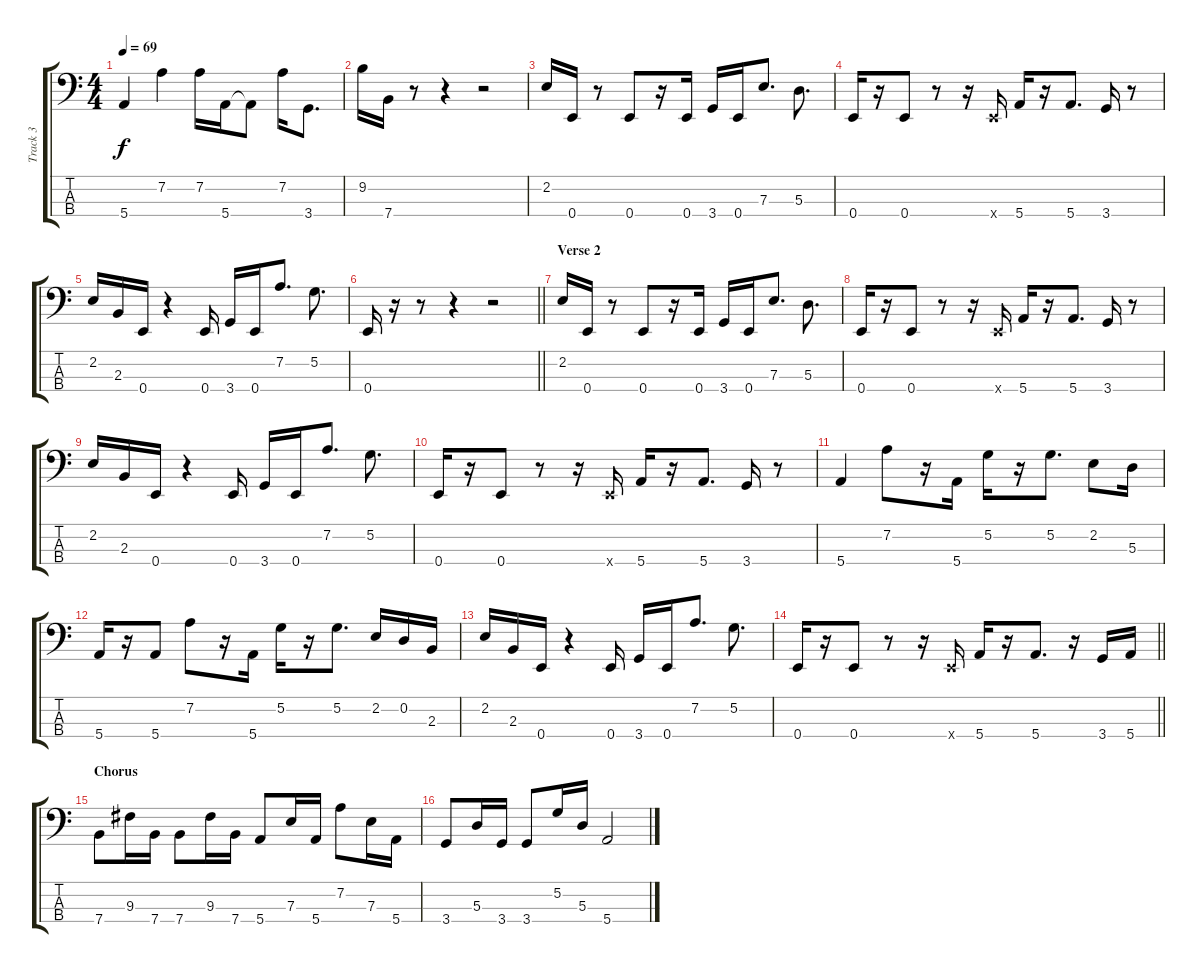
\track ("Track 3" "Track 3") {instrument electricbassfinger}
\staff {score tabs}
\tuning (G2 D2 A1 E1) {hide}
\ts (4 4)
\tempo 69
\clef f4
\ks c
5.4.4{dy f} 7.2.4 7.2.16 5.4.16 5.4{t}.8 7.2.16 3.4.8{d} |
9.2.16 7.4.16 r.8 r.4 r.2 |
2.2.16 0.4.16 r.8 0.4.8 r.16 0.4.16 3.4.16 0.4.16 7.3.8{d} 5.3.8{d} |
0.4.16 r.16 0.4.8 r.8 r.16 0.4{x}.16 5.4.16 r.16 5.4.8{d} 3.4.16 r.8 |
2.2.16 2.3.16 0.4.16 r.4 0.4.16 3.4.16 0.4.16 7.2.8{d} 5.2.8{d} |
\barLineRight lightlight
0.4.16 r.16 r.8 r.4 r.2 |
\section ("" "Verse 2")
2.2.16 0.4.16 r.8 0.4.8 r.16 0.4.16 3.4.16 0.4.16 7.3.8{d} 5.3.8{d} |
0.4.16 r.16 0.4.8 r.8 r.16 0.4{x}.16 5.4.16 r.16 5.4.8{d} 3.4.16 r.8 |
2.2.16 2.3.16 0.4.16 r.4 0.4.16 3.4.16 0.4.16 7.2.8{d} 5.2.8{d} |
0.4.16 r.16 0.4.8 r.8 r.16 0.4{x}.16 5.4.16 r.16 5.4.8{d} 3.4.16 r.8 |
5.4.4 7.2.8 r.16 5.4.16 5.2.16 r.16 5.2.8{d} 2.2.8 5.3.16 |
5.4.16 r.16 5.4.8 7.2.8 r.16 5.4.16 5.2.16 r.16 5.2.8{d} 2.2.16 0.2.16 2.3.16 |
2.2.16 2.3.16 0.4.16 r.4 0.4.16 3.4.16 0.4.16 7.2.8{d} 5.2.8{d} |
\barLineRight lightlight
0.4.16 r.16 0.4.8 r.8 r.16 0.4{x}.16 5.4.16 r.16 5.4.8{d} r.16 3.4.16 5.4.16 |
\section ("" "Chorus")
7.4.8 9.3.16 7.4.16 7.4.8 9.3.16 7.4.16 5.4.8 7.3.16 5.4.16 7.2.8 7.3.16 5.4.16 |
3.4.8 5.3.16 3.4.16 3.4.8 5.2.16 5.3.16 5.4.2
